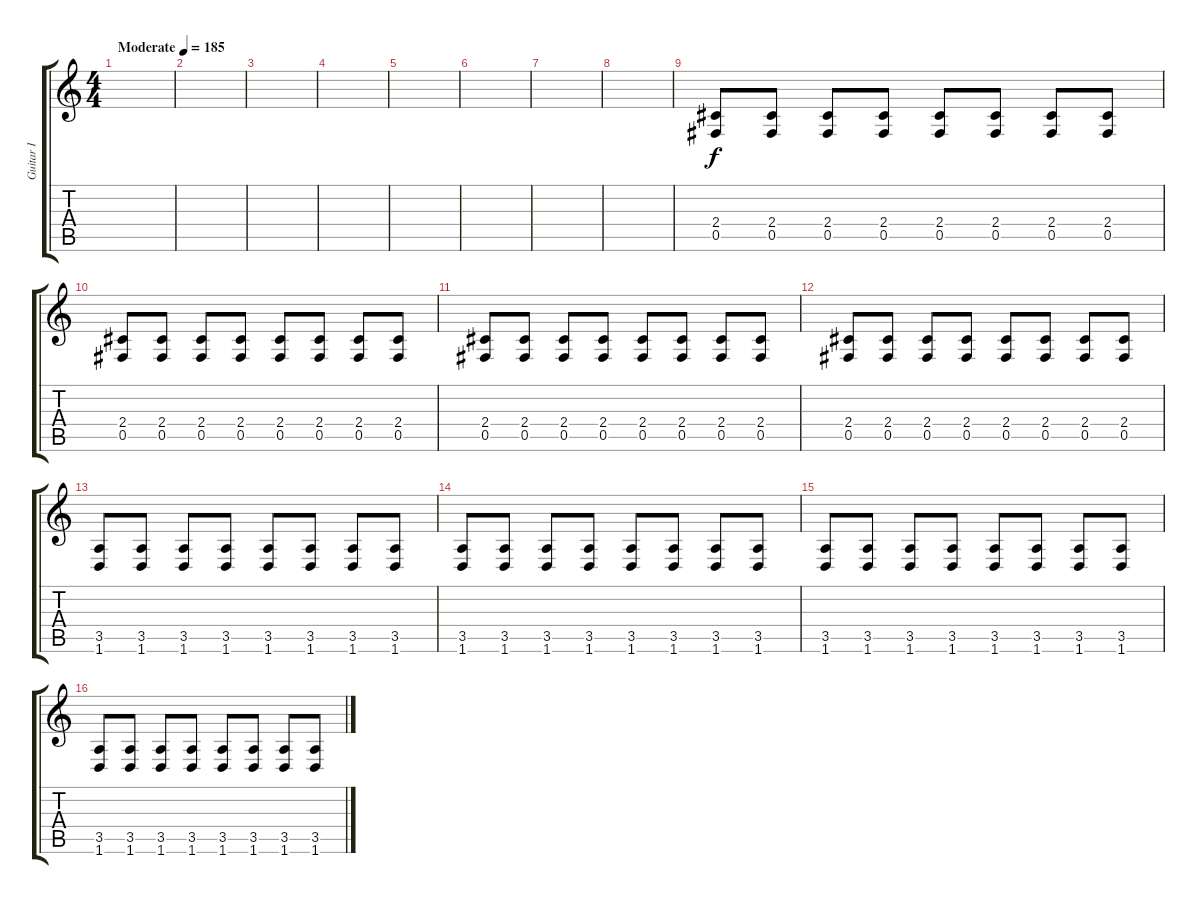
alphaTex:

\track ("Guitar I" "Guitar I") {instrument distortionguitar}
\staff {score tabs}
\tuning (Db4 Ab3 E3 B2 Gb2 Db2) {hide}
\ts (4 4)
\tempo (185 "Moderate")
\clef g2
\ks c
|
|
|
|
|
|
|
|
(2.4 0.5).8 (2.4 0.5).8 (2.4 0.5).8 (2.4 0.5).8 (2.4 0.5).8 (2.4 0.5).8 (2.4 0.5).8 (2.4 0.5).8 |
(2.4 0.5).8 (2.4 0.5).8 (2.4 0.5).8 (2.4 0.5).8 (2.4 0.5).8 (2.4 0.5).8 (2.4 0.5).8 (2.4 0.5).8 |
(2.4 0.5).8 (2.4 0.5).8 (2.4 0.5).8 (2.4 0.5).8 (2.4 0.5).8 (2.4 0.5).8 (2.4 0.5).8 (2.4 0.5).8 |
(2.4 0.5).8 (2.4 0.5).8 (2.4 0.5).8 (2.4 0.5).8 (2.4 0.5).8 (2.4 0.5).8 (2.4 0.5).8 (2.4 0.5).8 |
(3.5 1.6).8 (3.5 1.6).8 (3.5 1.6).8 (3.5 1.6).8 (3.5 1.6).8 (3.5 1.6).8 (3.5 1.6).8 (3.5 1.6).8 |
(3.5 1.6).8 (3.5 1.6).8 (3.5 1.6).8 (3.5 1.6).8 (3.5 1.6).8 (3.5 1.6).8 (3.5 1.6).8 (3.5 1.6).8 |
(3.5 1.6).8 (3.5 1.6).8 (3.5 1.6).8 (3.5 1.6).8 (3.5 1.6).8 (3.5 1.6).8 (3.5 1.6).8 (3.5 1.6).8 |
(3.5 1.6).8 (3.5 1.6).8 (3.5 1.6).8 (3.5 1.6).8 (3.5 1.6).8 (3.5 1.6).8 (3.5 1.6).8 (3.5 1.6).8
